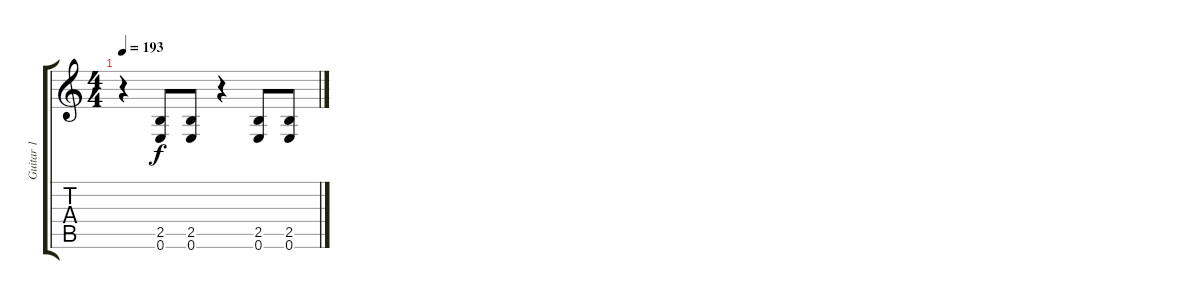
\track ("Guitar 1" "Guitar 1") {instrument distortionguitar}
\staff {score tabs}
\tuning (E4 B3 G3 D3 A2 E2) {hide}
\ts (4 4)
\tempo 193
\clef g2
\ks c
r.4{dy f} (2.5 0.6).8 (2.5 0.6).8 r.4 (2.5 0.6).8 (2.5 0.6).8
